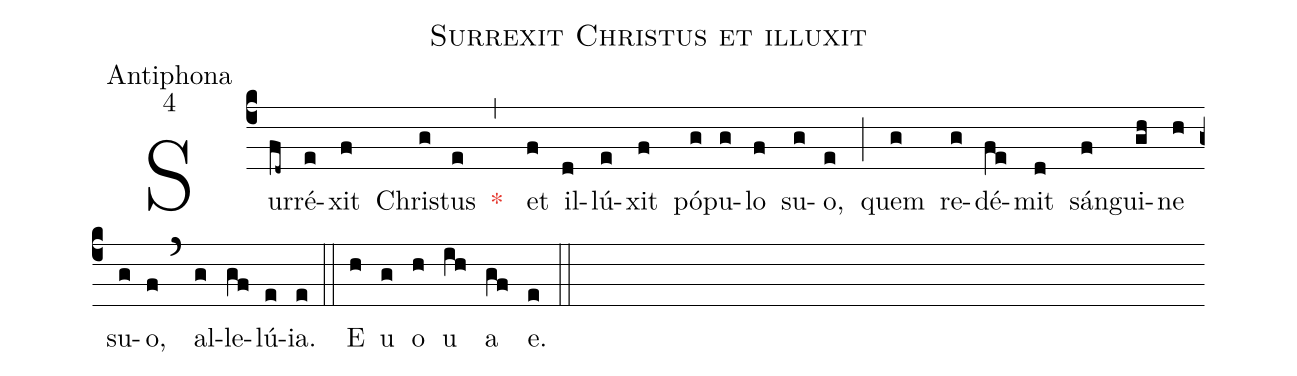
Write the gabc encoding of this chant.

name:Surrexit Christus et illuxit;
office-part:Antiphona;
mode:4;
%%
(c4)Sur(fd~)ré(e)xit(f) Chri(g)stus(e) <c>*</c> (,) et(f) il(d)lú(e)xit(f) pó(g)pu(g)lo(f) su(g)o,(e) (;) quem(g) re(g)dé(fe)mit(d) sán(f)gui(gh)ne(h) su(g)o,(f) (`) al(g)le(gf)lú(e)ia.(e) (::) E(h) u(g) o(h) u(ih) a(gf) e.(e) (::)
